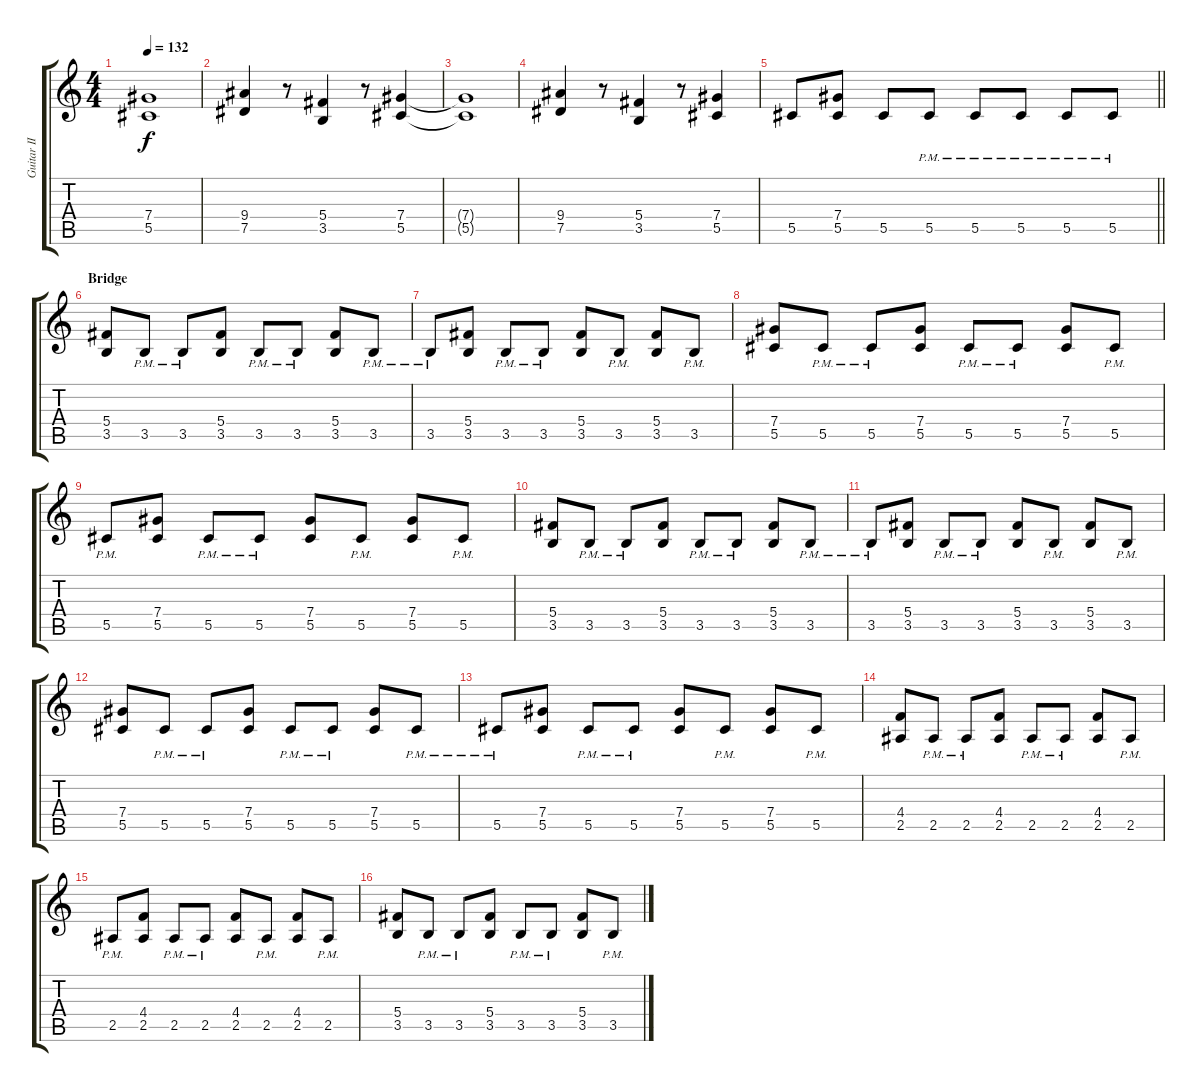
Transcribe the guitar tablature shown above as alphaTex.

\track ("Guitar II" "Guitar II") {instrument distortionguitar}
\staff {score tabs}
\tuning (Eb4 Bb3 Gb3 Db3 Ab2 Eb2) {hide}
\ts (4 4)
\tempo 132
\clef g2
\ks c
(7.4{t} 5.5{t}).1{dy f} |
(9.4 7.5).4 r.8 (5.4 3.5).4 r.8 (7.4 5.5).4 |
(7.4{t} 5.5{t}).1 |
(9.4 7.5).4 r.8 (5.4 3.5).4 r.8 (7.4 5.5).4 |
\barLineRight lightlight
5.5.8 (7.4 5.5).8 5.5.8 5.5{pm}.8 5.5{pm}.8 5.5{pm}.8 5.5{pm}.8 5.5{pm}.8 |
\section ("" "Bridge")
(5.4 3.5).8 3.5{pm}.8 3.5{pm}.8 (5.4 3.5).8 3.5{pm}.8 3.5{pm}.8 (5.4 3.5).8 3.5{pm}.8 |
3.5{pm}.8 (5.4 3.5).8 3.5{pm}.8 3.5{pm}.8 (5.4 3.5).8 3.5{pm}.8 (5.4 3.5).8 3.5{pm}.8 |
(7.4 5.5).8 5.5{pm}.8 5.5{pm}.8 (7.4 5.5).8 5.5{pm}.8 5.5{pm}.8 (7.4 5.5).8 5.5{pm}.8 |
5.5{pm}.8 (7.4 5.5).8 5.5{pm}.8 5.5{pm}.8 (7.4 5.5).8 5.5{pm}.8 (7.4 5.5).8 5.5{pm}.8 |
(5.4 3.5).8 3.5{pm}.8 3.5{pm}.8 (5.4 3.5).8 3.5{pm}.8 3.5{pm}.8 (5.4 3.5).8 3.5{pm}.8 |
3.5{pm}.8 (5.4 3.5).8 3.5{pm}.8 3.5{pm}.8 (5.4 3.5).8 3.5{pm}.8 (5.4 3.5).8 3.5{pm}.8 |
(7.4 5.5).8 5.5{pm}.8 5.5{pm}.8 (7.4 5.5).8 5.5{pm}.8 5.5{pm}.8 (7.4 5.5).8 5.5{pm}.8 |
5.5{pm}.8 (7.4 5.5).8 5.5{pm}.8 5.5{pm}.8 (7.4 5.5).8 5.5{pm}.8 (7.4 5.5).8 5.5{pm}.8 |
(4.4 2.5).8 2.5{pm}.8 2.5{pm}.8 (4.4 2.5).8 2.5{pm}.8 2.5{pm}.8 (4.4 2.5).8 2.5{pm}.8 |
2.5{pm}.8 (4.4 2.5).8 2.5{pm}.8 2.5{pm}.8 (4.4 2.5).8 2.5{pm}.8 (4.4 2.5).8 2.5{pm}.8 |
(5.4 3.5).8 3.5{pm}.8 3.5{pm}.8 (5.4 3.5).8 3.5{pm}.8 3.5{pm}.8 (5.4 3.5).8 3.5{pm}.8
